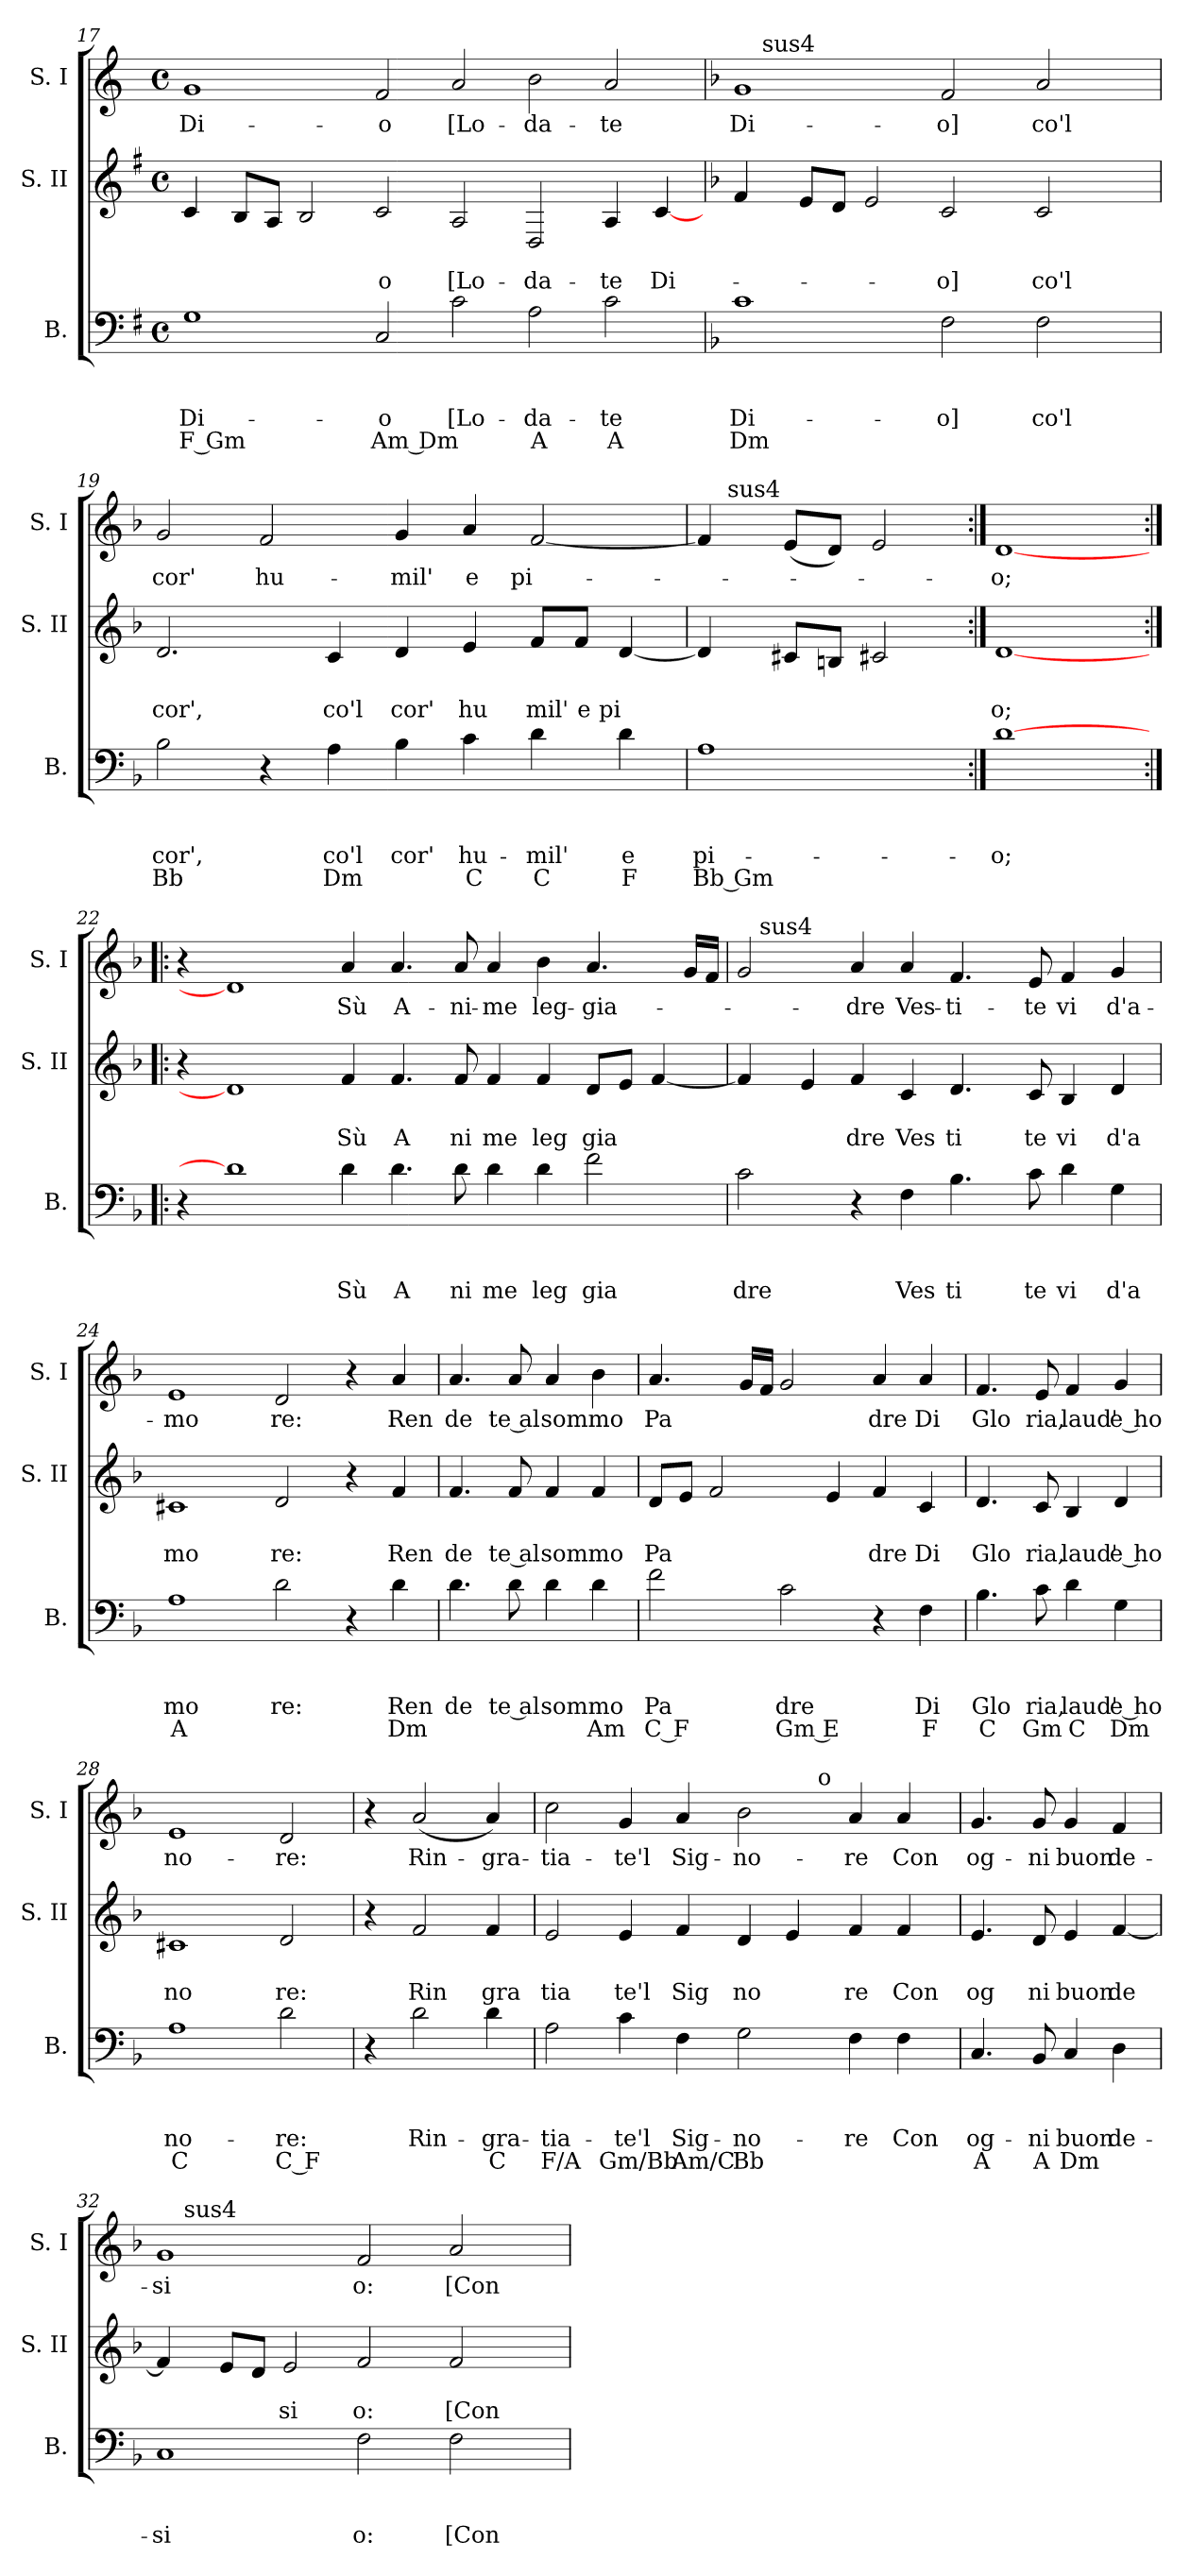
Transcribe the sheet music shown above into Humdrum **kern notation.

**kern	**text	**text	**text	**text	**kern	**text	**text	**kern	**text
*part3	*part3	*part3	*part3	*part3	*part2	*part2	*part2	*part1	*part1
*staff3	*staff3	*staff3	*staff3	*staff3	*staff2	*staff2	*staff2	*staff1	*staff1
*I"B.	*	*	*	*	*I"S. II	*	*	*I"S. I	*
*I'B.	*	*	*	*	*I'S. II	*	*	*I'S. I	*
*clefF4	*	*	*	*	*clefG2	*	*	*clefG2	*
*ITrd-3c-5	*	*	*	*	*ITrd-3c-5	*	*	*	*
*k[]	*	*	*	*	*k[]	*	*	*k[]	*
*C:	*	*	*	*	*C:	*	*	*C:	*
*M4/4	*	*	*	*	*M4/4	*	*	*M4/4	*
*met(c)	*	*	*	*	*met(c)	*	*	*met(c)	*
=17	=17	=17	=17	=17	=17	=17	=17	=17	=17
!	!	!	!LO:LY:b	!LO:LY:b	!	!	!	!	!LO:LY:b
1c	.	.	Di-	F Gm	4f/	.	.	1g	Di-
.	.	.	.	.	8e/L	.	.	.	.
.	.	.	.	.	8d/J	.	.	.	.
.	.	.	.	.	2e/	.	.	.	.
!	!	!	!LO:LY:b	!LO:LY:b	!	!	!LO:LY:b	!	!LO:LY:b
2F/	.	.	-o	Am Dm	2f/	.	-o	2f/	-o
!	!	!	!LO:LY:b	!	!	!	!LO:LY:b	!	!LO:LY:b
2f\	.	.	[Lo-	.	2d/	.	[Lo-	2a/	[Lo-
!	!	!	!LO:LY:b	!LO:LY:b	!	!	!LO:LY:b	!	!LO:LY:b
2d\	.	.	-da-	A	2G/	.	-da-	2b\	-da-
!	!	!	!LO:LY:b	!LO:LY:b	!	!	!LO:LY:b	!	!LO:LY:b
2f\	.	.	-te	A	4d/	.	-te	2a/	-te
!	!	!	!	!	!	!	!LO:LY:b	!	!
.	.	.	.	.	[<4f/	.	Di-	.	.
!!LO:LB:g=z
=18	=18	=18	=18	=18	=18	=18	=18	=18	=18
*k[b-e-]	*	*	*	*	*k[b-e-]	*	*	*k[b-]	*
*B-:	*	*	*	*	*B-:	*	*	*F:	*
!	!	!	!LO:LY:b	!LO:LY:b	!	!	!	!	!LO:LY:b
*	*	*	*	*	*	*	*	*^	*
1f	.	.	Di-	Dm	4b-/	.	.	1g	16.ryy	Di-
!	!	!	!	!	!	!	!	!	!LO:TX:a:t=sus4	!
.	.	.	.	.	.	.	.	.	1ryy	.
.	.	.	.	.	8a/L	.	.	.	.	.
.	.	.	.	.	8g/J	.	.	.	.	.
.	.	.	.	.	2a/	.	.	.	.	.
!	!	!	!LO:LY:b	!	!	!	!LO:LY:b	!	!	!LO:LY:b
2B-\	.	.	-o]	.	2f/	.	-o]	2f/	.	-o]
.	.	.	.	.	.	.	.	.	2ryy	.
!	!	!	!LO:LY:b	!	!	!	!LO:LY:b	!	!	!LO:LY:b
2B-\	.	.	co'l	.	2f/	.	co'l	2a/	.	co'l
.	.	.	.	.	.	.	.	.	4ryy	.
.	.	.	.	.	.	.	.	.	8ryy	.
.	.	.	.	.	.	.	.	.	32ryy	.
=19	=19	=19	=19	=19	=19	=19	=19	=19	=19	=19
!	!	!	!LO:LY:b	!LO:LY:b	!	!	!LO:LY:b	!	!	!LO:LY:b
*	*	*	*	*	*	*	*	*v	*v	*
2e-\	.	.	cor',	Bb	2.g/	.	cor',	2g/	cor'
!	!	!	!	!	!	!	!	!	!LO:LY:b
4r	.	.	.	.	.	.	.	2f/	hu-
!	!	!	!LO:LY:b	!LO:LY:b	!	!	!LO:LY:b	!	!
4d\	.	.	co'l	Dm	4f/	.	co'l	.	.
!	!	!	!LO:LY:b	!	!	!	!LO:LY:b	!	!LO:LY:b
4e-\	.	.	cor'	.	4g/	.	cor'	4g/	-mil'
!	!	!	!LO:LY:b	!LO:LY:b	!	!	!LO:LY:b	!	!LO:LY:b
4f\	.	.	hu-	C	4a/	.	hu	4a/	e
!	!	!	!LO:LY:b	!LO:LY:b	!	!	!LO:LY:b	!	!LO:LY:b
4g\	.	.	-mil'	C	8b-/L	.	mil'	[<2f/	pi-
!	!	!	!	!	!	!	!LO:LY:b	!	!
.	.	.	.	.	8b-/J	.	e	.	.
!	!	!	!LO:LY:b	!LO:LY:b	!	!	!LO:LY:b	!	!
4g\	.	.	e	F	[<4g/	.	pi	.	.
=20	=20	=20	=20	=20	=20	=20	=20	=20	=20
!	!	!	!LO:LY:b	!LO:LY:b	!	!	!	!	!
*	*	*	*	*	*	*	*	*^	*
1d	.	.	pi-	Bb Gm	4g/]	.	.	4f/]	16ryy	.
!	!	!	!	!	!	!	!	!	!LO:TX:a:t=sus4	!
.	.	.	.	.	.	.	.	.	2...ryy	.
.	.	.	.	.	8f#X/L	.	.	(<8e/L	.	.
.	.	.	.	.	8en/J	.	.	8d/J)	.	.
.	.	.	.	.	2f#X/	.	.	2e/	.	.
!!LO:LB:g=z
=21:|!	=21:|!	=21:|!	=21:|!	=21:|!	=21:|!	=21:|!	=21:|!	=21:|!	=21:|!	=21:|!
!	!	!	!LO:LY:b	!	!	!	!LO:LY:b	!	!	!LO:LY:b
*	*	*	*	*	*	*	*	*v	*v	*
[1g	.	.	-o;	.	[1g	.	o;	[1d	-o;
=22:|!|:	=22:|!|:	=22:|!|:	=22:|!|:	=22:|!|:	=22:|!|:	=22:|!|:	=22:|!|:	=22:|!|:	=22:|!|:
4r	.	.	.	.	4r	.	.	4r	.
1g]	.	.	.	.	1g]	.	.	1d]	.
!	!	!	!LO:LY:b	!	!	!	!LO:LY:b	!	!LO:LY:b
4g\	.	.	Sù	.	4b-/	.	Sù	4a/	Sù
!	!	!	!LO:LY:b	!	!	!	!LO:LY:b	!	!LO:LY:b
4.g\	.	.	A	.	4.b-/	.	A	4.a/	A-
!	!	!	!LO:LY:b	!	!	!	!LO:LY:b	!	!LO:LY:b
8g\	.	.	ni	.	8b-/	.	ni	8a/	-ni-
!	!	!	!LO:LY:b	!	!	!	!LO:LY:b	!	!LO:LY:b
4g\	.	.	me	.	4b-/	.	me	4a/	-me
!	!	!	!LO:LY:b	!	!	!	!LO:LY:b	!	!LO:LY:b
4g\	.	.	leg	.	4b-/	.	leg	4b-\	leg-
!	!	!	!LO:LY:b	!	!	!	!LO:LY:b	!	!LO:LY:b
2b-\	.	.	gia	.	8g/L	.	gia	4.a/	-gia-
.	.	.	.	.	8a/J	.	.	.	.
.	.	.	.	.	[<4b-/	.	.	.	.
.	.	.	.	.	.	.	.	16g/LL	.
.	.	.	.	.	.	.	.	16f/JJ	.
=23	=23	=23	=23	=23	=23	=23	=23	=23	=23
!	!	!	!LO:LY:b	!	!	!	!	!	!
*	*	*	*	*	*	*	*	*^	*
2f\	.	.	dre	.	4b-/]	.	.	2g/	16ryy	.
!	!	!	!	!	!	!	!	!	!LO:TX:a:t=sus4	!
.	.	.	.	.	.	.	.	.	1ryy	.
.	.	.	.	.	4a/	.	.	.	.	.
!	!	!	!	!	!	!	!LO:LY:b	!	!	!LO:LY:b
4r	.	.	.	.	4b-/	.	dre	4a/	.	-dre
!	!	!	!LO:LY:b	!	!	!	!LO:LY:b	!	!	!LO:LY:b
4B-\	.	.	Ves	.	4f/	.	Ves	4a/	.	Ves-
!	!	!	!LO:LY:b	!	!	!	!LO:LY:b	!	!	!LO:LY:b
4.e-\	.	.	ti	.	4.g/	.	ti	4.f/	.	-ti-
.	.	.	.	.	.	.	.	.	2...ryy	.
!	!	!	!LO:LY:b	!	!	!	!LO:LY:b	!	!	!LO:LY:b
8f\	.	.	te	.	8f/	.	te	8e/	.	-te
!	!	!	!LO:LY:b	!	!	!	!LO:LY:b	!	!	!LO:LY:b
4g\	.	.	vi	.	4e-/	.	vi	4f/	.	vi
!	!	!	!LO:LY:b	!	!	!	!LO:LY:b	!	!	!LO:LY:b
4c\	.	.	d'a	.	4g/	.	d'a	4g/	.	d'a-
!!LO:PB:g=z
=24	=24	=24	=24	=24	=24	=24	=24	=24	=24	=24
!	!	!	!LO:LY:b	!LO:LY:b	!	!	!LO:LY:b	!	!	!LO:LY:b
*	*	*	*	*	*	*	*	*v	*v	*
1d	.	.	mo	A	1f#X	.	mo	1e	-mo
!	!	!	!LO:LY:b	!	!	!	!LO:LY:b	!	!LO:LY:b
2g\	.	.	re:	.	2g/	.	re:	2d/	re:
4r	.	.	.	.	4r	.	.	4r	.
!	!	!	!LO:LY:b	!LO:LY:b	!	!	!LO:LY:b	!	!LO:LY:b
4g\	.	.	Ren	Dm	4b-/	.	Ren	4a/	Ren
=25	=25	=25	=25	=25	=25	=25	=25	=25	=25
!	!	!	!LO:LY:b	!	!	!	!LO:LY:b	!	!LO:LY:b
4.g\	.	.	de	.	4.b-/	.	de	4.a/	de
!	!	!	!LO:LY:b:rj	!	!	!	!LO:LY:b:rj	!	!LO:LY:b:rj
8g\	.	.	te al	.	8b-/	.	te al	8a/	te al
!	!	!	!LO:LY:b	!	!	!	!LO:LY:b	!	!LO:LY:b
4g\	.	.	sommo	.	4b-/	.	sommo	4a/	sommo
!	!	!	!	!LO:LY:b	!	!	!	!	!
4g\	.	.	.	Am	4b-/	.	.	4b-\	.
=26	=26	=26	=26	=26	=26	=26	=26	=26	=26
!	!	!	!LO:LY:b	!LO:LY:b	!	!	!LO:LY:b	!	!LO:LY:b
2b-\	.	.	Pa	C F	8g/L	.	Pa	4.a/	Pa
.	.	.	.	.	8a/J	.	.	.	.
.	.	.	.	.	2b-/	.	.	.	.
.	.	.	.	.	.	.	.	16g/LL	.
.	.	.	.	.	.	.	.	16f/JJ	.
!	!	!	!LO:LY:b	!LO:LY:b	!	!	!	!	!
2f\	.	.	dre	Gm E	.	.	.	2g/	.
.	.	.	.	.	4a/	.	.	.	.
!	!	!	!	!	!	!	!LO:LY:b	!	!LO:LY:b
4r	.	.	.	.	4b-/	.	dre	4a/	dre
!	!	!	!LO:LY:b	!LO:LY:b	!	!	!LO:LY:b	!	!LO:LY:b
4B-\	.	.	Di	F	4f/	.	Di	4a/	Di
=27	=27	=27	=27	=27	=27	=27	=27	=27	=27
!	!	!	!LO:LY:b	!LO:LY:b	!	!	!LO:LY:b	!	!LO:LY:b
4.e-\	.	.	Glo	C	4.g/	.	Glo	4.f/	Glo
!	!	!	!LO:LY:b	!LO:LY:b	!	!	!LO:LY:b	!	!LO:LY:b
8f\	.	.	ria,	Gm	8f/	.	ria,	8e/	ria,
!	!	!	!LO:LY:b	!LO:LY:b	!	!	!LO:LY:b	!	!LO:LY:b
4g\	.	.	laud'	C	4e-/	.	laud'	4f/	laud'
!	!	!	!LO:LY:b:rj	!LO:LY:b:rj	!	!	!LO:LY:b:rj	!	!LO:LY:b:rj
4c\	.	.	e ho	Dm	4g/	.	e ho	4g/	e ho
!!LO:LB:g=z
=28	=28	=28	=28	=28	=28	=28	=28	=28	=28
!	!	!	!LO:LY:b	!LO:LY:b	!	!	!LO:LY:b	!	!LO:LY:b
1d	.	.	no-	C	1f#X	.	no	1e	no-
!	!	!	!LO:LY:b	!LO:LY:b	!	!	!LO:LY:b	!	!LO:LY:b
2g\	.	.	-re:	C F	2g/	.	re:	2d/	-re:
=29	=29	=29	=29	=29	=29	=29	=29	=29	=29
4r	.	.	.	.	4r	.	.	4r	.
!	!	!	!LO:LY:b	!	!	!	!LO:LY:b	!	!LO:LY:b
2g\	.	.	Rin-	.	2b-/	.	Rin	(2a/	Rin-
!	!	!	!LO:LY:b	!LO:LY:b	!	!	!LO:LY:b	!	!LO:LY:b
4g\	.	.	-gra-	C	4b-/	.	gra	4a/)	-gra-
=30	=30	=30	=30	=30	=30	=30	=30	=30	=30
!	!	!	!LO:LY:b	!LO:LY:b	!	!	!LO:LY:b	!	!LO:LY:b
*	*	*	*	*	*	*	*	*^	*
2d\	.	.	-tia-	F/A	2a/	.	tia	2cc\	1ryy	-tia-
!	!	!	!LO:LY:b	!LO:LY:b	!	!	!LO:LY:b	!	!	!LO:LY:b
4f\	.	.	-te'l	Gm/Bb	4a/	.	te'l	4g/	.	-te'l
!	!	!	!LO:LY:b	!LO:LY:b	!	!	!LO:LY:b	!	!	!LO:LY:b
4B-\	.	.	Sig-	Am/C	4b-/	.	Sig	4a/	.	Sig-
!	!	!	!LO:LY:b	!LO:LY:b	!	!	!LO:LY:b	!	!	!LO:LY:b
2c\	.	.	-no-	Bb	4g/	.	no	2b-\	4.ryy	-no-
.	.	.	.	.	4a/	.	.	.	.	.
!	!	!	!	!	!	!	!	!	!LO:TX:a:t=o	!
.	.	.	.	.	.	.	.	.	2ryy	.
!	!	!	!LO:LY:b	!	!	!	!LO:LY:b	!	!	!LO:LY:b
4B-\	.	.	-re	.	4b-/	.	re	4a/	.	-re
!	!	!	!LO:LY:b	!	!	!	!LO:LY:b	!	!	!LO:LY:b
4B-\	.	.	Con	.	4b-/	.	Con	4a/	.	Con
.	.	.	.	.	.	.	.	.	8ryy	.
=31	=31	=31	=31	=31	=31	=31	=31	=31	=31	=31
!	!	!	!LO:LY:b	!LO:LY:b	!	!	!LO:LY:b	!	!	!LO:LY:b
*	*	*	*	*	*	*	*	*v	*v	*
4.F/	.	.	og-	A	4.a/	.	og	4.g/	og-
!	!	!	!LO:LY:b	!LO:LY:b	!	!	!LO:LY:b	!	!LO:LY:b
8E-/	.	.	-ni	A	8g/	.	ni	8g/	-ni
!	!	!	!LO:LY:b	!LO:LY:b	!	!	!LO:LY:b	!	!LO:LY:b
4F/	.	.	buon	Dm	4a/	.	buon	4g/	buon
!	!	!	!LO:LY:b	!	!	!	!LO:LY:b	!	!LO:LY:b
4G\	.	.	de-	.	[<4b-/	.	de	4f/	de-
!!LO:LB:g=z
=32	=32	=32	=32	=32	=32	=32	=32	=32	=32
!	!	!	!LO:LY:b	!	!	!	!	!	!LO:LY:b
*	*	*	*	*	*	*	*	*^	*
1F	.	.	-si	.	4b-/]	.	.	1g	16.ryy	-si
!	!	!	!	!	!	!	!	!	!LO:TX:a:t=sus4	!
.	.	.	.	.	.	.	.	.	1ryy	.
.	.	.	.	.	8a/L	.	.	.	.	.
.	.	.	.	.	8g/J	.	.	.	.	.
!	!	!	!	!	!	!	!LO:LY:b	!	!	!
.	.	.	.	.	2a/	.	si	.	.	.
!	!	!	!LO:LY:b	!	!	!	!LO:LY:b	!	!	!LO:LY:b
2B-\	.	.	o:	.	2b-/	.	o:	2f/	.	o:
.	.	.	.	.	.	.	.	.	2ryy	.
!	!	!	!LO:LY:b	!	!	!	!LO:LY:b	!	!	!LO:LY:b
2B-\	.	.	[Con	.	2b-/	.	[Con	2a/	.	[Con
.	.	.	.	.	.	.	.	.	4ryy	.
.	.	.	.	.	.	.	.	.	8ryy	.
.	.	.	.	.	.	.	.	.	32ryy	.
*	*	*	*	*	*	*	*	*v	*v	*
=	=	=	=	=	=	=	=	=	=
*-	*-	*-	*-	*-	*-	*-	*-	*-	*-
